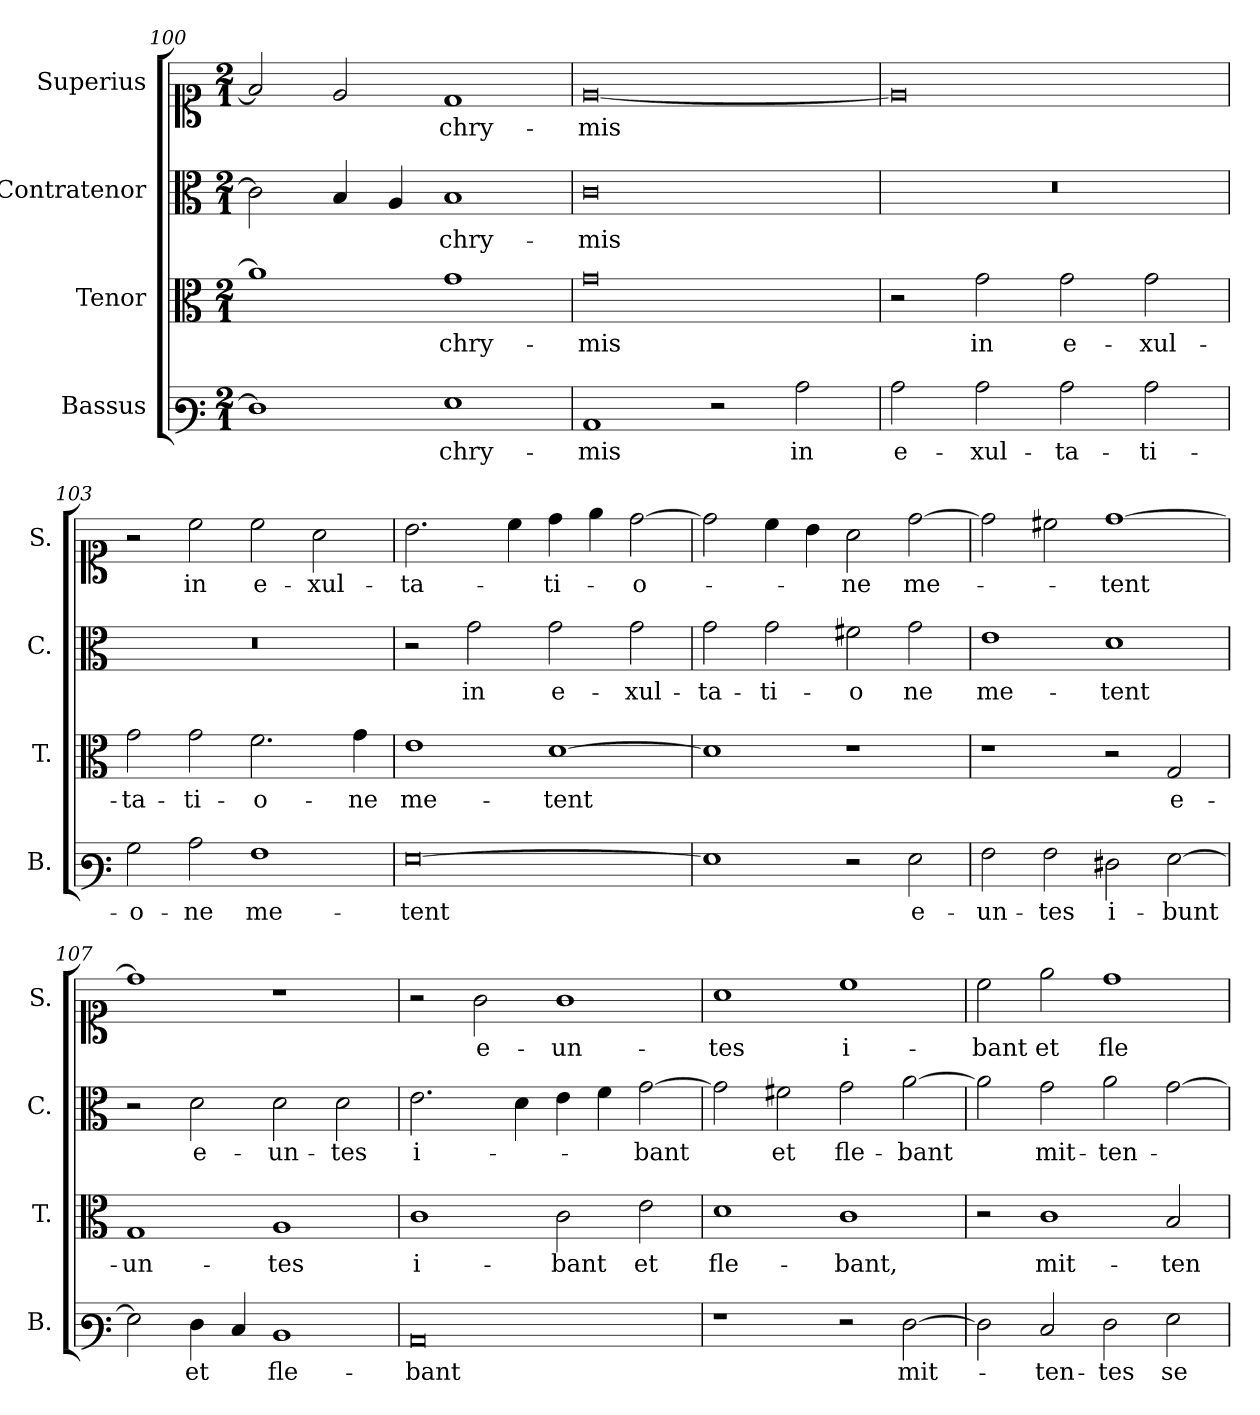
**kern	**text	**kern	**text	**kern	**text	**kern	**text
*part4	*part4	*part3	*part3	*part2	*part2	*part1	*part1
*staff4	*staff4	*staff3	*staff3	*staff2	*staff2	*staff1	*staff1
*I"Bassus	*	*I"Tenor	*	*I"Contratenor	*	*I"Superius	*
*I'B.	*	*I'T.	*	*I'C.	*	*I'S.	*
*clefF3	*	*clefC3	*	*clefC3	*	*clefC1	*
*k[]	*	*k[]	*	*k[]	*	*k[]	*
*M2/1	*	*M2/1	*	*M2/1	*	*M2/1	*
=100	=100	=100	=100	=100	=100	=100	=100
1F]	.	1a]	.	2c\]	.	2f/]	.
.	.	.	.	4B/	.	2e/	.
.	.	.	.	4A/	.	.	.
1G	-chry-	1g	-chry-	1B	-chry-	1d	-chry-
=101	=101	=101	=101	=101	=101	=101	=101
1C	-mis	0g	-mis	0c	-mis	[0e	-mis
2r	.	.	.	.	.	.	.
2c\	in	.	.	.	.	.	.
=102	=102	=102	=102	=102	=102	=102	=102
!	!	!	!	!LO:N:vis=1	!	!	!
2c\	e-	2r	.	0r	.	0e]	.
2c\	-xul-	2g\	in	.	.	.	.
2c\	-ta-	2g\	e-	.	.	.	.
2c\	-ti-	2g\	-xul-	.	.	.	.
=103	=103	=103	=103	=103	=103	=103	=103
!	!	!	!	!LO:N:vis=1	!	!	!
2B\	-o-	2g\	-ta-	0r	.	2r	.
2c\	-ne	2g\	-ti-	.	.	2cc\	in
1A	me-	2.f\	-o-	.	.	2cc\	e-
.	.	.	.	.	.	2a\	-xul-
.	.	4g\	-ne	.	.	.	.
=104	=104	=104	=104	=104	=104	=104	=104
[0G	-tent	1e	me-	2r	.	2.b\	-ta-
.	.	.	.	2g\	in	.	.
.	.	.	.	.	.	4cc\	.
.	.	[1d	-tent	2g\	e-	4dd\	-ti-
.	.	.	.	.	.	4ee\	.
.	.	.	.	2g\	-xul-	[2dd\	-o-
=105	=105	=105	=105	=105	=105	=105	=105
1G]	.	1d]	.	2g\	-ta-	2dd\]	.
.	.	.	.	2g\	-ti-	4cc\	.
.	.	.	.	.	.	4b\	.
2r	.	1r	.	2f#X\	-o	2a\	-ne
2G\	e-	.	.	2g\	ne	[2dd\	me-
=106	=106	=106	=106	=106	=106	=106	=106
2A\	-un-	1r	.	1e	me-	2dd\]	.
2A\	-tes	.	.	.	.	2cc#X\	.
2F#X\	i-	2r	.	1d	-tent	[1dd	-tent
[2G\	-bunt	2G/	e-	.	.	.	.
=107	=107	=107	=107	=107	=107	=107	=107
2G\]	.	1G	-un-	2r	.	1dd]	.
4F\	et	.	.	2d\	e-	.	.
4E/	.	.	.	.	.	.	.
1D	fle-	1A	-tes	2d\	-un-	1r	.
.	.	.	.	2d\	-tes	.	.
=108	=108	=108	=108	=108	=108	=108	=108
0C	-bant	1c	i-	2.e\	i-	2r	.
.	.	.	.	.	.	2g\	e-
.	.	.	.	4d\	.	.	.
.	.	2c\	-bant	4e\	.	1g	-un-
.	.	.	.	4f\	.	.	.
.	.	2e\	et	[2g\	-bant	.	.
=109	=109	=109	=109	=109	=109	=109	=109
1r	.	1d	fle-	2g\]	.	1a	-tes
.	.	.	.	2f#X\	et	.	.
2r	.	1c	-bant,	2g\	fle-	1cc	i-
[2F\	mit-	.	.	[2a\	-bant	.	.
=110	=110	=110	=110	=110	=110	=110	=110
2F\]	.	2r	.	2a\]	.	2cc\	-bant
2E/	-ten-	1c	mit-	2g\	mit-	2ee\	et
2F\	-tes	.	.	2a\	-ten-	1dd	fle-
2G\	se-	2B/	-ten-	[2g\	.	.	.
=	=	=	=	=	=	=	=
*-	*-	*-	*-	*-	*-	*-	*-
